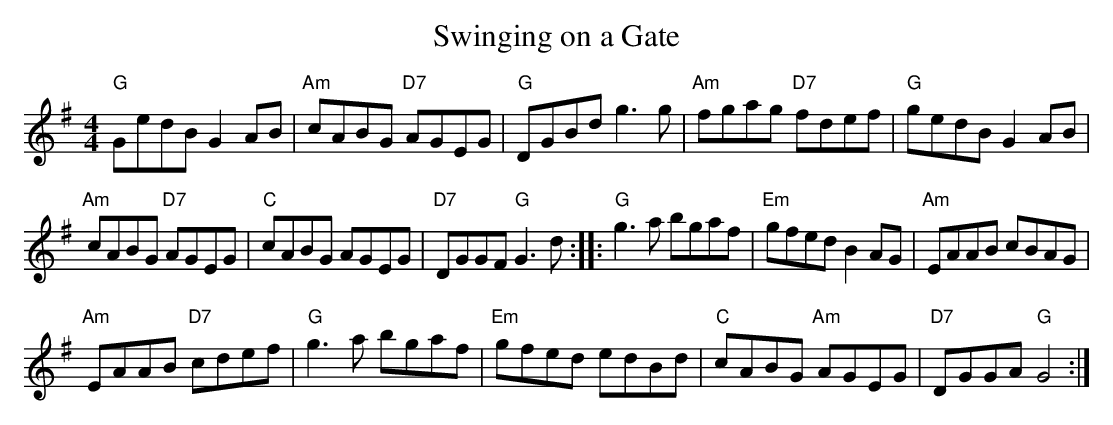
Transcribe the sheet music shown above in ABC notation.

X:1
T:Swinging on a Gate
M:4/4
L:1/8
K:G
"G"GedB G2 AB | "Am"cABG "D7"AGEG | "G"DGBd g3 g | "Am"fgag "D7"fdef |\
"G"gedB G2 AB |
 "Am"cABG "D7"AGEG | "C"cABG AGEG | "D7"DGGF "G"G3 d :|\
|: "G"g3 a bgaf | "Em"gfed B2 AG | "Am"EAAB cBAG |
 "Am"EAAB "D7"cdef |"G"g3 a bgaf | "Em"gfed edBd | "C"cABG "Am"AGEG |\
 "D7"DGGA "G"G4 :|
